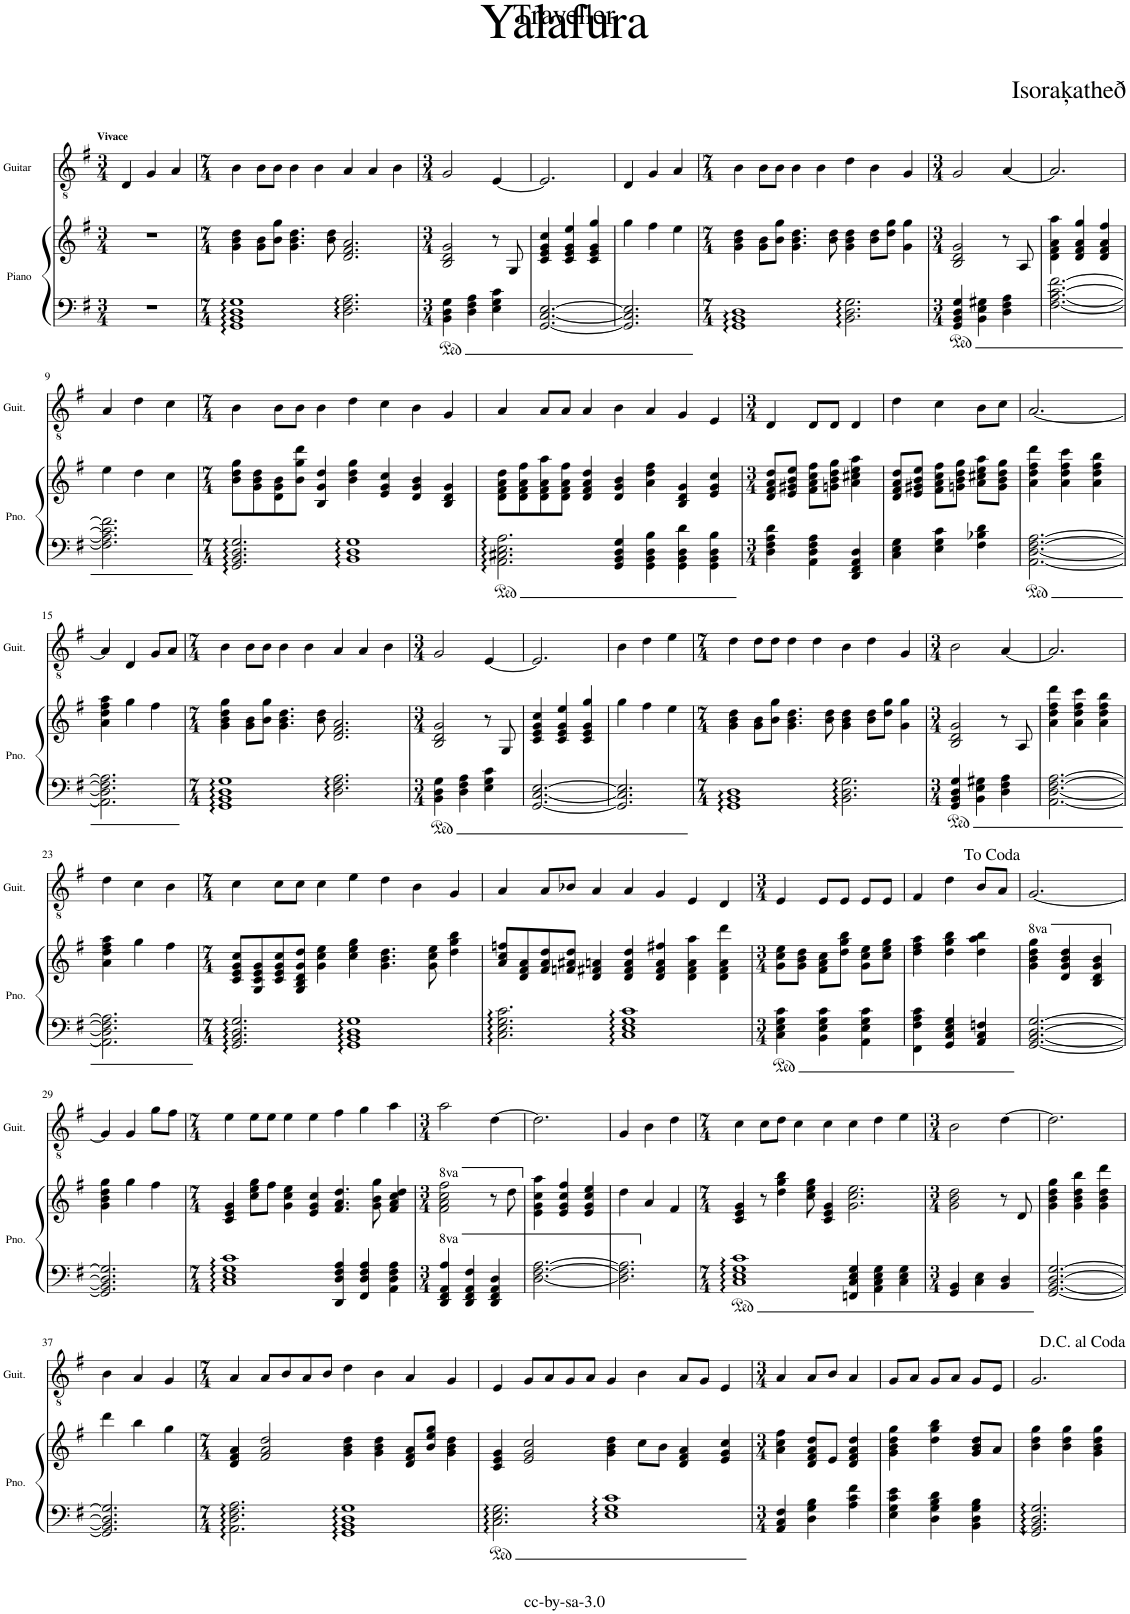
**kern	**kern	**kern
*part2	*part2	*part1
*staff3	*staff2	*staff1
*I"Piano	*	*I"Guitar
*I'Pno.	*	*I'Guit.
*clefF4	*clefG2	*clefGv2
*k[f#]	*k[f#]	*k[f#]
*M3/4	*M3/4	*M3/4
=1	=1	=1
!	!	!LO:TX:a:B:t=Vivace
2.r	2.r	4D/
.	.	4G/
.	.	4A/
=2	=2	=2
*M7/4	*M7/4	*M7/4
1GG:: 1BB:: 1D:: 1G::	4g\ 4b\ 4dd\	4B\
.	8g\ 8b\L	8B\L
.	8b\ 8gg\J	8B\J
.	4.g\ 4.b\ 4.dd\	4B\
.	.	4B\
.	8b\ 8dd\	.
2.D\:: 2.F#\:: 2.A\::	2.d/ 2.f#/ 2.a/	4A/
.	.	4A/
.	.	4B\
=3	=3	=3
*M3/4	*M3/4	*M3/4
4BB\ 4D\ 4G\	2B/ 2d/ 2g/	2G/
4D\ 4F#\ 4A\	.	.
4E\ 4G\ 4c\	8r	[4E/
.	8G/	.
=4	=4	=4
[2.GG/ [2.C/ [2.E/	4c/ 4e/ 4g/ 4cc/	2.E/]
.	4c/ 4e/ 4g/ 4ee/	.
.	4c/ 4e/ 4g/ 4gg/	.
=5	=5	=5
2.GG/] 2.C/] 2.E/]	4gg\	4D/
.	4ff#\	4G/
.	4ee\	4A/
=6	=6	=6
*M7/4	*M7/4	*M7/4
1GG:: 1BB:: 1D::	4g\ 4b\ 4dd\	4B\
.	8g\ 8b\L	8B\L
.	8b\ 8gg\J	8B\J
.	4.g\ 4.b\ 4.dd\	4B\
.	.	4B\
.	8b\ 8dd\	.
2.BB\:: 2.D\:: 2.G\::	4g\ 4b\ 4dd\	4d\
.	8b\ 8dd\L	4B\
.	8dd\ 8gg\J	.
.	4g\ 4gg\	4G/
=7	=7	=7
*M3/4	*M3/4	*M3/4
4GG/ 4BB/ 4D/ 4G/	2B/ 2d/ 2g/	2G/
4BB\ 4E\ 4G#X\	.	.
4D\ 4F#\ 4A\	8r	[4A/
.	8A/	.
=8	=8	=8
[2.F#\ [2.A\ [2.c\ [2.f#\	4d\ 4f#\ 4a\ 4aa\	2.A/]
.	4d/ 4f#/ 4a/ 4gg/	.
.	4d/ 4f#/ 4a/ 4ff#/	.
!!LO:LB:g=z
=9	=9	=9
2.F#\] 2.A\] 2.c\] 2.f#\]	4ee\	4A/
.	4dd\	4d\
.	4cc\	4c\
=10	=10	=10
*M7/4	*M7/4	*M7/4
2.GG/:: 2.BB/:: 2.D/:: 2.G/::	8b\ 8dd\ 8gg\L	4B\
.	8g\ 8b\ 8dd\	.
.	8d\ 8g\ 8b\	8B\L
.	8b\ 8gg\ 8ddd\J	8B\J
.	4B/ 4g/ 4dd/	4B\
1BB:: 1D:: 1G::	4b\ 4dd\ 4gg\	4d\
.	4e/ 4g/ 4cc/	4c\
.	4d/ 4g/ 4b/	4B\
.	4B/ 4d/ 4g/	4G/
=11	=11	=11
2.AA\:: 2.C#X\:: 2.E\:: 2.A\::	8d\ 8f#\ 8a\ 8dd\L	4A/
.	8d\ 8f#\ 8a\ 8ff#\	.
.	8d\ 8f#\ 8a\ 8aa\	8A/L
.	8d\ 8f#\ 8a\ 8ff#\J	8A/J
.	4d/ 4f#/ 4a/ 4dd/	4A/
4GG/ 4BB/ 4D/ 4G/	4d/ 4g/ 4b/	4B\
4GG\ 4BB\ 4D\ 4B\	4a\ 4dd\ 4ff#\	4A/
4GG\ 4BB\ 4D\ 4d\	4B/ 4d/ 4g/	4G/
4GG\ 4BB\ 4D\ 4B\	4e/ 4g/ 4cc/	4E/
=12	=12	=12
*M3/4	*M3/4	*M3/4
4D\ 4F#\ 4A\ 4d\	8d/ 8f#/ 8a/ 8dd/L	4D/
.	8e/ 8g#X/ 8b/ 8ee/J	.
4AA\ 4D\ 4F#\ 4A\	8f#\ 8a\ 8cc\ 8ff#\L	8D/L
.	8gn\ 8b\ 8dd\ 8gg\J	8D/J
4DD/ 4FF#/ 4AA/ 4D/	4a\ 4cc#X\ 4ee\ 4aa\	4D/
=13	=13	=13
4C\ 4E\ 4G\	8d/ 8f#/ 8a/ 8dd/L	4d\
.	8e/ 8g#X/ 8b/ 8ee/J	.
4E\ 4G\ 4c\	8f#\ 8a\ 8cc\ 8ff#\L	4c\
.	8gn\ 8b\ 8dd\ 8gg\J	.
4F#\ 4B-X\ 4d\	8a\ 8cc#X\ 8ee\ 8aa\L	8B\L
.	8g\ 8b\ 8dd\ 8gg\J	8c\J
=14	=14	=14
[2.AA\ [2.D\ [2.F#\ [2.A\	4a\ 4dd\ 4ff#\ 4ddd\	[2.A/
.	4a\ 4dd\ 4ff#\ 4ccc\	.
.	4a\ 4dd\ 4ff#\ 4bb\	.
!!LO:LB:g=z
=15	=15	=15
2.AA\] 2.D\] 2.F#\] 2.A\]	4a\ 4dd\ 4ff#\ 4aa\	4A/]
.	4gg\	4D/
.	4ff#\	8G/L
.	.	8A/J
=16	=16	=16
*M7/4	*M7/4	*M7/4
1GG:: 1BB:: 1D:: 1G::	4g\ 4b\ 4dd\ 4gg\	4B\
.	8g\ 8b\L	8B\L
.	8b\ 8gg\J	8B\J
.	4.g\ 4.b\ 4.dd\	4B\
.	.	4B\
.	8b\ 8dd\	.
2.D\:: 2.F#\:: 2.A\::	2.d/ 2.f#/ 2.a/	4A/
.	.	4A/
.	.	4B\
=17	=17	=17
*M3/4	*M3/4	*M3/4
4BB\ 4D\ 4G\	2B/ 2d/ 2g/	2G/
4D\ 4F#\ 4A\	.	.
4E\ 4G\ 4c\	8r	[4E/
.	8G/	.
=18	=18	=18
[2.GG/ [2.C/ [2.E/	4c/ 4e/ 4g/ 4cc/	2.E/]
.	4c/ 4e/ 4g/ 4ee/	.
.	4c/ 4e/ 4g/ 4gg/	.
=19	=19	=19
2.GG/] 2.C/] 2.E/]	4gg\	4B\
.	4ff#\	4d\
.	4ee\	4e\
=20	=20	=20
*M7/4	*M7/4	*M7/4
1GG:: 1BB:: 1D::	4g\ 4b\ 4dd\	4d\
.	8g\ 8b\L	8d\L
.	8b\ 8gg\J	8d\J
.	4.g\ 4.b\ 4.dd\	4d\
.	.	4d\
.	8b\ 8dd\	.
2.BB\:: 2.D\:: 2.G\::	4g\ 4b\ 4dd\	4B\
.	8b\ 8dd\L	4d\
.	8dd\ 8gg\J	.
.	4g\ 4gg\	4G/
=21	=21	=21
*M3/4	*M3/4	*M3/4
4GG/ 4BB/ 4D/ 4G/	2B/ 2d/ 2g/	2B\
4BB\ 4E\ 4G#X\	.	.
4D\ 4F#\ 4A\	8r	[4A/
.	8A/	.
=22	=22	=22
[2.AA\ [2.D\ [2.F#\ [2.A\	4a\ 4dd\ 4ff#\ 4ddd\	2.A/]
.	4a\ 4dd\ 4ff#\ 4ccc\	.
.	4a\ 4dd\ 4ff#\ 4bb\	.
!!LO:LB:g=z
=23	=23	=23
2.AA\] 2.D\] 2.F#\] 2.A\]	4a\ 4dd\ 4ff#\ 4aa\	4d\
.	4gg\	4c\
.	4ff#\	4B\
=24	=24	=24
*M7/4	*M7/4	*M7/4
2.GG/:: 2.BB/:: 2.D/:: 2.G/::	8c/ 8e/ 8g/ 8cc/L	4c\
.	8G/ 8c/ 8e/ 8g/	.
.	8c/ 8e/ 8g/ 8cc/	8c\L
.	8G/ 8B/ 8d/ 8g/ 8dd/J	8c\J
.	4g\ 4cc\ 4ee\	4c\
1GG:: 1BB:: 1D:: 1G::	4cc\ 4ee\ 4gg\	4e\
.	4.g\ 4.b\ 4.dd\	4d\
.	.	4B\
.	8g\ 8cc\ 8ee\	.
.	4dd\ 4gg\ 4bb\	4G/
=25	=25	=25
2.C\:: 2.E\:: 2.G\:: 2.c\::	8a/ 8cc/ 8ffn/L	4A/
.	8d/ 8f#/ 8a/	.
.	8f#/ 8a/ 8dd/	8A/L
.	8fn/ 8a#X/ 8dd/J	8B-X/J
.	4d/ 4f#X/ 4an/	4A/
1C:: 1E:: 1G:: 1c::	4d/ 4f#/ 4a/ 4dd/	4A/
.	4d/ 4f#/ 4a/ 4ff#X/	4G/
.	4d\ 4f#\ 4a\ 4aa\	4E/
.	4d\ 4f#\ 4a\ 4ddd\	4D/
=26	=26	=26
*M3/4	*M3/4	*M3/4
4C\ 4E\ 4G\ 4c\	8g\ 8cc\ 8ee\L	4E/
.	8g\ 8b\ 8dd\J	.
4BB\ 4E\ 4G\ 4c\	8f#\ 8a\ 8cc\L	8E/L
.	8dd\ 8gg\ 8bb\J	8E/J
4AA\ 4E\ 4G\ 4c\	8g\ 8cc\ 8ee\L	8E/L
.	8cc\ 8ee\ 8gg\J	8E/J
=27	=27	=27
4FF#\ 4F#\ 4A\ 4c\	4dd\ 4ff#\ 4aa\	4F#/
4GG/ 4C/ 4E/ 4G/	4dd\ 4gg\ 4bb\	4d\
4AA/ 4C/ 4Fn/	4dd\ 4aa\ 4bb\	8B/L
.	.	8A/J
=28	=28	=28
*	*8va	*
[2.GG/ [2.BB/ [2.D/ [2.G/	4gg\ 4bb\ 4ddd\ 4ggg\	[2.G/
.	4dd/ 4gg/ 4bb/ 4ddd/	.
.	4b/ 4dd/ 4gg/ 4bb/	.
!!LO:LB:g=z
=29	=29	=29
*	*X8va	*
2.GG/] 2.BB/] 2.D/] 2.G/]	4g\ 4b\ 4dd\ 4gg\	4G/]
.	4gg\	4G/
.	4ff#\	8g\L
.	.	8f#\J
=30	=30	=30
*M7/4	*M7/4	*M7/4
1C:: 1E:: 1G:: 1c::	4c/ 4e/ 4g/	4e\
.	8cc\ 8ee\ 8gg\L	8e\L
.	8ff#\J	8e\J
.	4g\ 4cc\ 4ee\	4e\
.	4e/ 4g/ 4cc/	4e\
4DD/ 4D/ 4F#/ 4A/	4.f#/ 4.a/ 4.dd/	4f#\
4FF#/ 4D/ 4F#/ 4A/	.	4g\
.	8g\ 8b\ 8gg\	.
4AA\ 4D\ 4F#\ 4A\	4f#/ 4a/ 4cc/ 4dd/	4a\
=31	=31	=31
*M3/4	*M3/4	*M3/4
*8va	*	*
*	*8va	*
4D/ 4F#/ 4A/ 4a/	2ff#\ 2aa\ 2ccc\ 2fff#\	2a\
4D/ 4F#/ 4A/ 4f#/	.	.
4D/ 4F#/ 4A/ 4d/	8r	[4d\
.	8ddd\	.
=32	=32	=32
*	*X8va	*
[2.d\ [2.f#\ [2.a\	4e\ 4g\ 4cc\ 4aa\	2.d\]
.	4e/ 4g/ 4cc/ 4ff#/	.
.	4e/ 4g/ 4cc/ 4ee/	.
=33	=33	=33
2.d\] 2.f#\] 2.a\]	4dd\	4G/
.	4a/	4B\
.	4f#/	4d\
=34	=34	=34
*M7/4	*M7/4	*M7/4
*X8va	*	*
1C:: 1E:: 1G:: 1c::	4c/ 4e/ 4g/	4c\
.	8r	8c\L
.	4dd\ 4gg\ 4bb\	8d\J
.	.	4c\
.	8cc\ 8ee\ 8gg\	.
.	4c/ 4e/ 4g/	4c\
4FFn/ 4C/ 4E/ 4G/	2.g\ 2.cc\ 2.ee\	4c\
4AA\ 4C\ 4E\ 4G\	.	4d\
4C\ 4E\ 4G\	.	4e\
=35	=35	=35
*M3/4	*M3/4	*M3/4
4GG/ 4BB/	2g\ 2b\ 2dd\	2B\
4C\ 4E\	.	.
4BB/ 4D/	8r	[4d\
.	8d/	.
=36	=36	=36
[2.GG/ [2.BB/ [2.D/ [2.G/	4g\ 4b\ 4dd\ 4gg\	2.d\]
.	4g\ 4b\ 4dd\ 4bb\	.
.	4g\ 4b\ 4dd\ 4ddd\	.
!!LO:LB:g=z
=37	=37	=37
2.GG/] 2.BB/] 2.D/] 2.G/]	4ddd\	4B\
.	4bb\	4A/
.	4gg\	4G/
=38	=38	=38
*M7/4	*M7/4	*M7/4
2.AA\:: 2.D\:: 2.F#\:: 2.A\::	4d/ 4f#/ 4a/	4A/
.	2f#/ 2a/ 2dd/	8A/L
.	.	8B/
.	.	8A/
.	.	8B/J
1GG:: 1BB:: 1D:: 1G::	4g\ 4b\ 4dd\	4d\
.	4g\ 4b\ 4dd\	4B\
.	8d/ 8f#/ 8a/L	4A/
.	8b/ 8ee/ 8gg/J	.
.	4g\ 4b\ 4dd\	4G/
=39	=39	=39
2.C\:: 2.E\:: 2.G\::	4c/ 4e/ 4g/	4E/
.	2e/ 2g/ 2cc/	8G/L
.	.	8A/
.	.	8G/
.	.	8A/J
1E:: 1G:: 1c::	4g\ 4b\ 4dd\	4G/
.	8cc\L	4B\
.	8b\J	.
.	4d/ 4f#/ 4a/	8A/L
.	.	8G/J
.	4e/ 4g/ 4cc/	4E/
=40	=40	=40
*M3/4	*M3/4	*M3/4
4AA/ 4C/ 4F#/	4a\ 4cc\ 4ff#\	4A/
4D\ 4G\ 4B\	8d/ 8f#/ 8a/ 8dd/L	8A/L
.	8e/J	8B/J
4A\ 4c\ 4f#\	4d/ 4f#/ 4a/ 4dd/	4A/
=41	=41	=41
4E\ 4G\ 4c\ 4e\	4g\ 4b\ 4dd\ 4gg\	8G/L
.	.	8A/J
4D\ 4G\ 4B\ 4d\	4dd\ 4gg\ 4bb\	8G/L
.	.	8A/J
4BB\ 4D\ 4G\ 4B\	8g/ 8b/ 8dd/L	8G/L
.	8a/J	8E/J
=42	=42	=42
2.GG/:: 2.BB/:: 2.D/:: 2.G/::	4b\ 4dd\ 4gg\	2.G/
.	4b\ 4dd\ 4gg\	.
.	4g\ 4b\ 4dd\ 4gg\	.
=	=	=
*-	*-	*-
